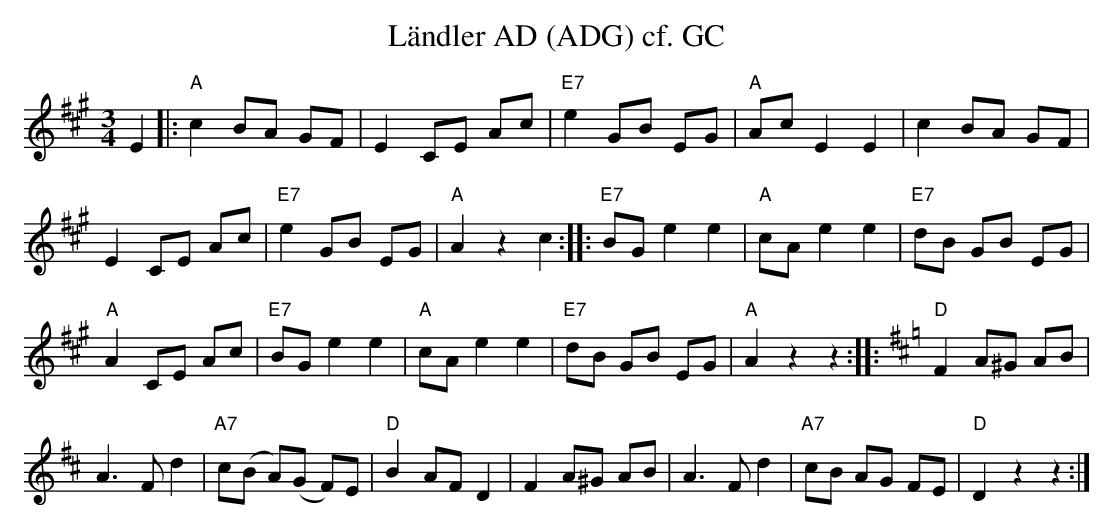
X:1
T:L\"andler AD (ADG) cf. GC
M:3/4
L:1/8
K:Amaj%%MIDI gchordon
E2 |: "A"c2BA GF | E2 CE Ac | "E7"e2GB EG | "A"AcE2E2 | c2BA GF |
E2CE Ac | "E7"e2GB EG | "A"A2z2c2 :: "E7"BGe2e2 | "A"cAe2e2 | "E7"dB GB EG |
"A"A2CE Ac | "E7"BGe2e2 | "A"cAe2e2 | "E7"dB GB EG | "A"A2z2z2 :: [K:Dmaj] "D"F2 A^G AB |
A3Fd2 | "A7"c(B A)(G F)E | "D"B2AFD2 | F2 A^G AB | A3Fd2 | "A7"cB AG FE | "D"D2z2z2 :|
